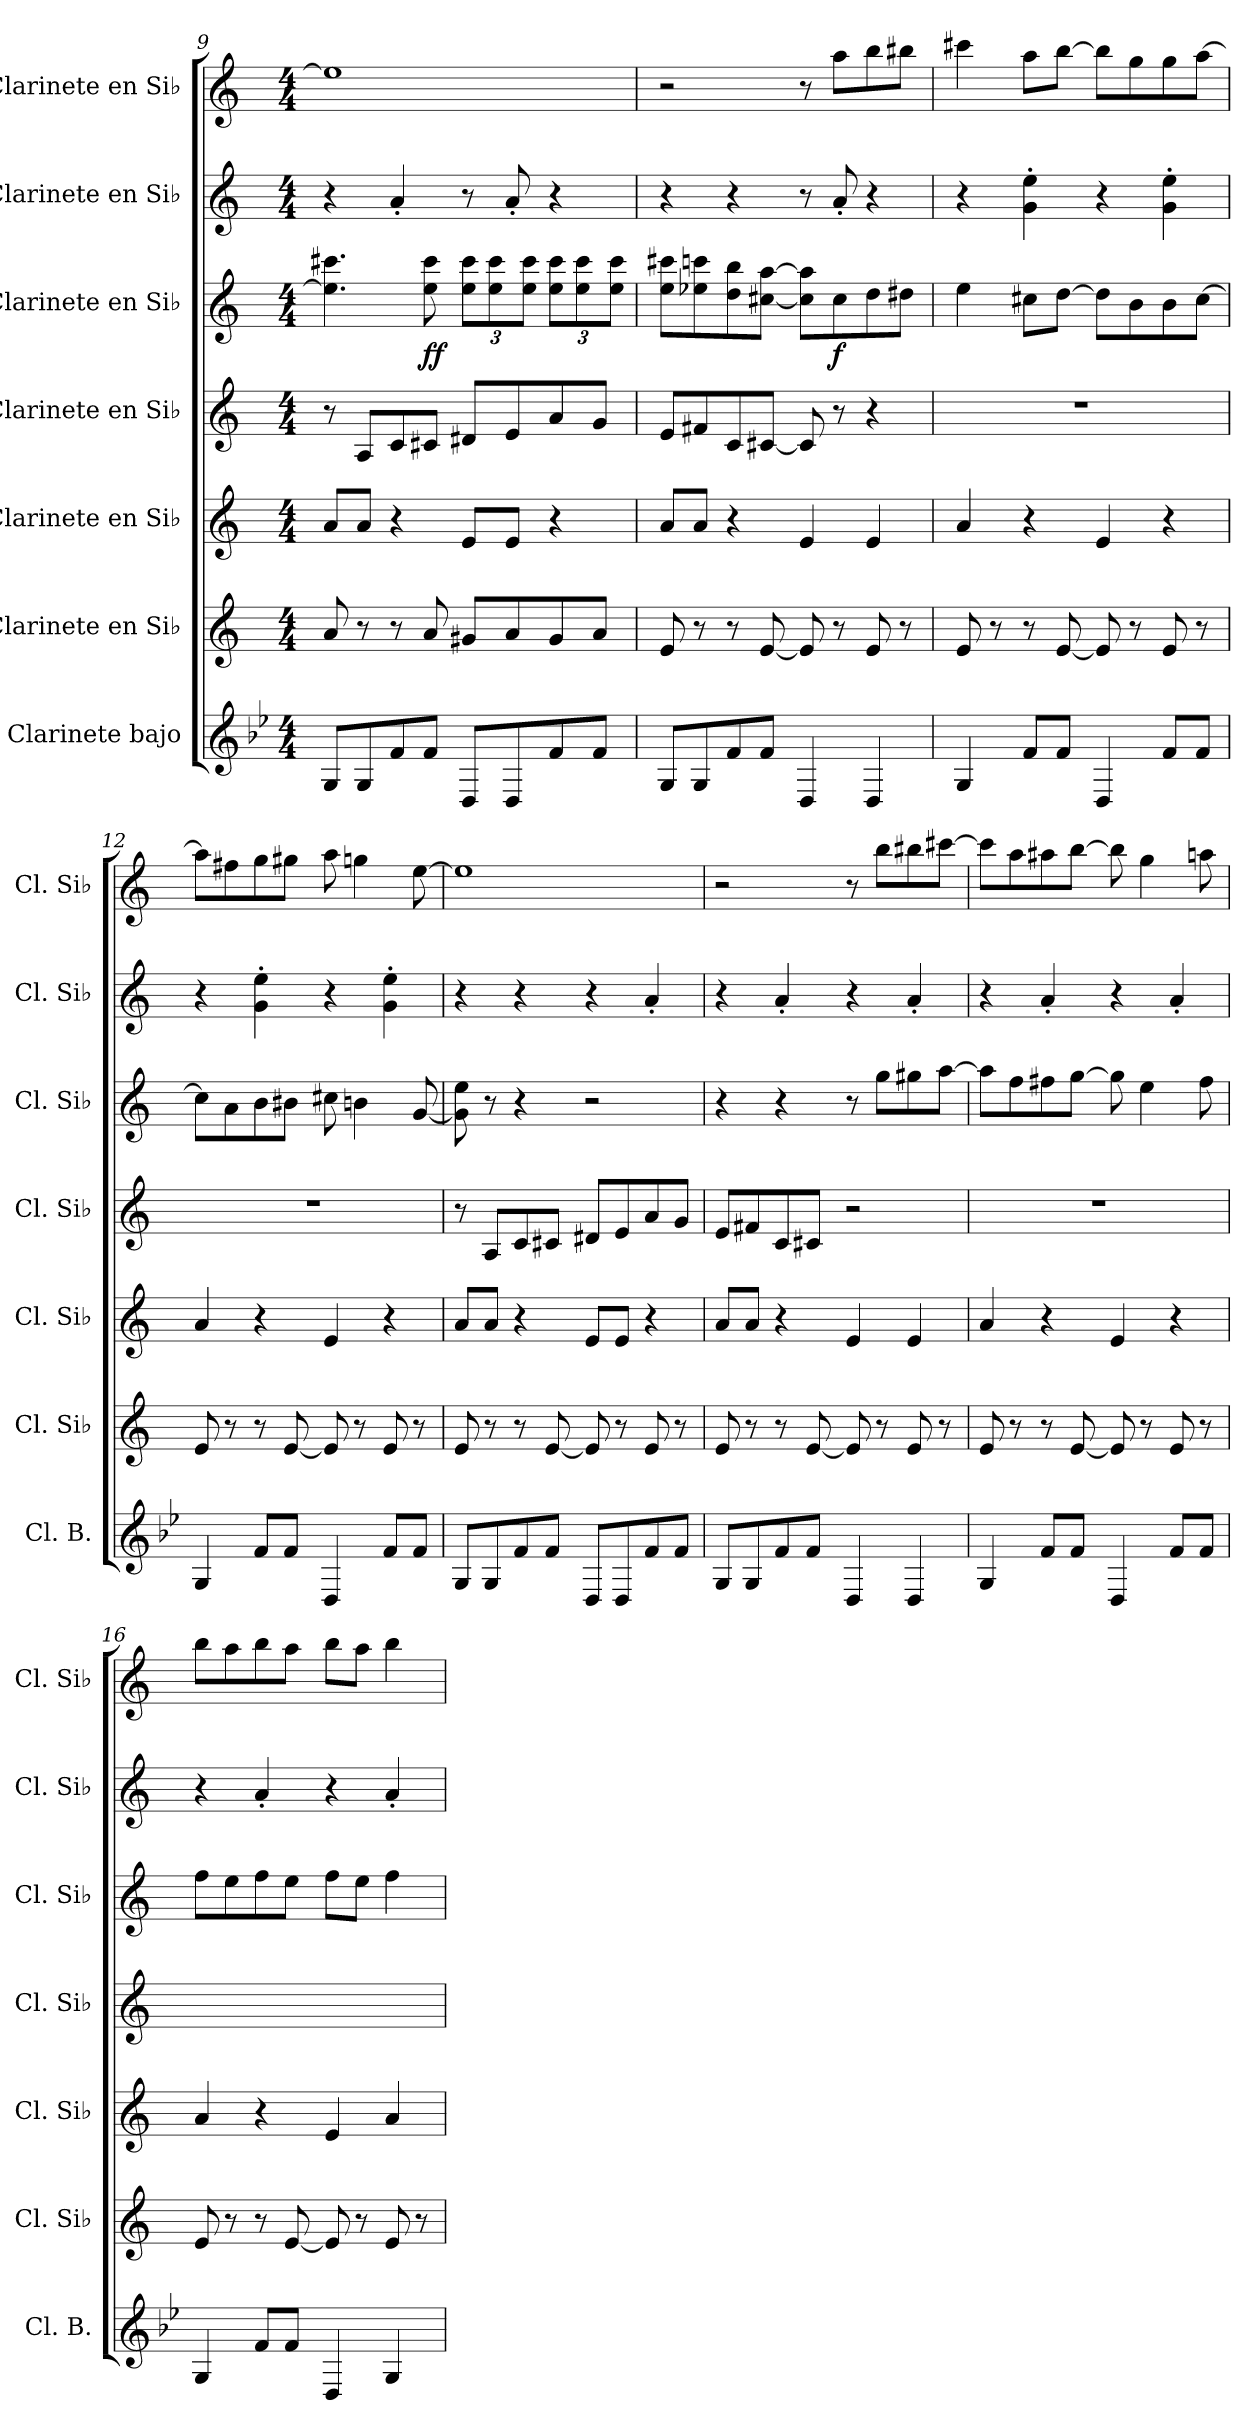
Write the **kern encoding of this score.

**kern	**kern	**kern	**kern	**kern	**dynam	**kern	**kern
*part7	*part6	*part5	*part4	*part3	*part3	*part2	*part1
*staff7	*staff6	*staff5	*staff4	*staff3	*staff3	*staff2	*staff1
*I"Clarinete bajo	*I"Clarinete en Si♭	*I"Clarinete en Si♭	*I"Clarinete en Si♭	*I"Clarinete en Si♭	*	*I"Clarinete en Si♭	*I"Clarinete en Si♭
*I'Cl. B.	*I'Cl. Si♭	*I'Cl. Si♭	*I'Cl. Si♭	*I'Cl. Si♭	*	*I'Cl. Si♭	*I'Cl. Si♭
!!LO:PB:g=z
*clefG2	*clefG2	*clefG2	*clefG2	*clefG2	*	*clefG2	*clefG2
*ITrd8c14	*ITrd1c2	*ITrd1c2	*ITrd1c2	*ITrd1c2	*	*ITrd1c2	*ITrd1c2
*k[b-e-]	*k[b-e-]	*k[b-e-]	*k[b-e-]	*k[b-e-]	*	*k[b-e-]	*k[b-e-]
*M4/4	*M4/4	*M4/4	*M4/4	*M4/4	*	*M4/4	*M4/4
=9	=9	=9	=9	=9	=9	=9	=9
8GG/L	8g/	8g/L	8r	4.dd\] 4.bbn\	.	4r	1dd]
8GG/	8r	8g/J	8G/L	.	.	.	.
8F/	8r	4r	8B-/	.	.	4g'/	.
!	!	!	!	!	!LO:DY:b	!	!
8F/J	8g/	.	8Bn/J	8dd\ 8bb\	ff	.	.
*	*	*	*	*Xbrackettup	*	*	*
8DD/L	8f#X/L	8d/L	8c#X/L	12dd\ 12bb\L	.	8r	.
.	.	.	.	12dd\ 12bb\	.	.	.
8DD/	8g/	8d/J	8d/	.	.	8g'/	.
.	.	.	.	12dd\ 12bb\J	.	.	.
8F/	8f#/	4r	8g/	12dd\ 12bb\L	.	4r	.
.	.	.	.	12dd\ 12bb\	.	.	.
8F/J	8g/J	.	8f/J	.	.	.	.
.	.	.	.	12dd\ 12bb\J	.	.	.
=10	=10	=10	=10	=10	=10	=10	=10
8GG/L	8d/	8g/L	8d/L	8dd\ 8bbn\L	.	4r	2r
8GG/	8r	8g/J	8en/	8dd-X\ 8bb-X\	.	.	.
8F/	8r	4r	8B-/	8cc\ 8aa\	.	4r	.
8F/J	[8d/	.	[8Bn/J	[8bn\ [8gg\J	.	.	.
4DD/	8d/]	4d/	8B/]	8b\] 8gg\]L	.	8r	8r
!	!	!	!	!	!LO:DY:b	!	!
.	8r	.	8r	8b\	f	8g'/	8gg\L
4DD/	8d/	4d/	4r	8cc\	.	4r	8aa\
.	8r	.	.	8cc#X\J	.	.	8aa#X\J
=11	=11	=11	=11	=11	=11	=11	=11
4GG/	8d/	4g/	1r	4dd\	.	4r	4bbn\
.	8r	.	.	.	.	.	.
8F/L	8r	4r	.	8bn\L	.	4f\' 4dd\'	8gg\L
8F/J	[8d/	.	.	[8cc\J	.	.	[8aa\J
4DD/	8d/]	4d/	.	8cc\L]	.	4r	8aa\L]
.	8r	.	.	8a\	.	.	8ff\
8F/L	8d/	4r	.	8a\	.	4f\' 4dd\'	8ff\
8F/J	8r	.	.	[8b\J	.	.	[8gg\J
=12	=12	=12	=12	=12	=12	=12	=12
4GG/	8d/	4g/	1r	8b\L]	.	4r	8gg\L]
.	8r	.	.	8g\	.	.	8een\
8F/L	8r	4r	.	8a\	.	4f\' 4dd\'	8ff\
8F/J	[8d/	.	.	8a#X\J	.	.	8ff#X\J
4DD/	8d/]	4d/	.	8bn\	.	4r	8gg\
.	8r	.	.	4an\	.	.	4ffn\
8F/L	8d/	4r	.	.	.	4f\' 4dd\'	.
8F/J	8r	.	.	[8f/	.	.	[8dd\
!!LO:LB:g=z
=13	=13	=13	=13	=13	=13	=13	=13
8GG/L	8d/	8g/L	8r	8f\] 8dd\	.	4r	1dd]
8GG/	8r	8g/J	8G/L	8r	.	.	.
8F/	8r	4r	8B-/	4r	.	4r	.
8F/J	[8d/	.	8Bn/J	.	.	.	.
8DD/L	8d/]	8d/L	8c#X/L	2r	.	4r	.
8DD/	8r	8d/J	8d/	.	.	.	.
8F/	8d/	4r	8g/	.	.	4g'/	.
8F/J	8r	.	8f/J	.	.	.	.
=14	=14	=14	=14	=14	=14	=14	=14
8GG/L	8d/	8g/L	8d/L	4r	.	4r	2r
8GG/	8r	8g/J	8en/	.	.	.	.
8F/	8r	4r	8B-/	4r	.	4g'/	.
8F/J	[8d/	.	8Bn/J	.	.	.	.
4DD/	8d/]	4d/	2r	8r	.	4r	8r
.	8r	.	.	8ff\L	.	.	8aa\L
4DD/	8d/	4d/	.	8ff#X\	.	4g'/	8aa#X\
.	8r	.	.	[8gg\J	.	.	[8bbn\J
=15	=15	=15	=15	=15	=15	=15	=15
4GG/	8d/	4g/	1r	8gg\L]	.	4r	8bb\L]
.	8r	.	.	8ee-\	.	.	8gg\
8F/L	8r	4r	.	8een\	.	4g'/	8gg#X\
8F/J	[8d/	.	.	[8ff\J	.	.	[8aa\J
4DD/	8d/]	4d/	.	8ff\]	.	4r	8aa\]
.	8r	.	.	4dd\	.	.	4ff\
8F/L	8d/	4r	.	.	.	4g'/	.
8F/J	8r	.	.	8ee\	.	.	8ggn\
=16	=16	=16	=16	=16	=16	=16	=16
4GG/	8d/	4g/	1ryy	8ee-\L	.	4r	8aa\L
.	8r	.	.	8dd\	.	.	8gg\
8F/L	8r	4r	.	8ee-\	.	4g'/	8aa\
8F/J	[8d/	.	.	8dd\J	.	.	8gg\J
4DD/	8d/]	4d/	.	8ee-\L	.	4r	8aa\L
.	8r	.	.	8dd\J	.	.	8gg\J
4GG/	8d/	4g/	.	4ee-\	.	4g'/	4aa\
.	8r	.	.	.	.	.	.
=	=	=	=	=	=	=	=
*-	*-	*-	*-	*-	*-	*-	*-
